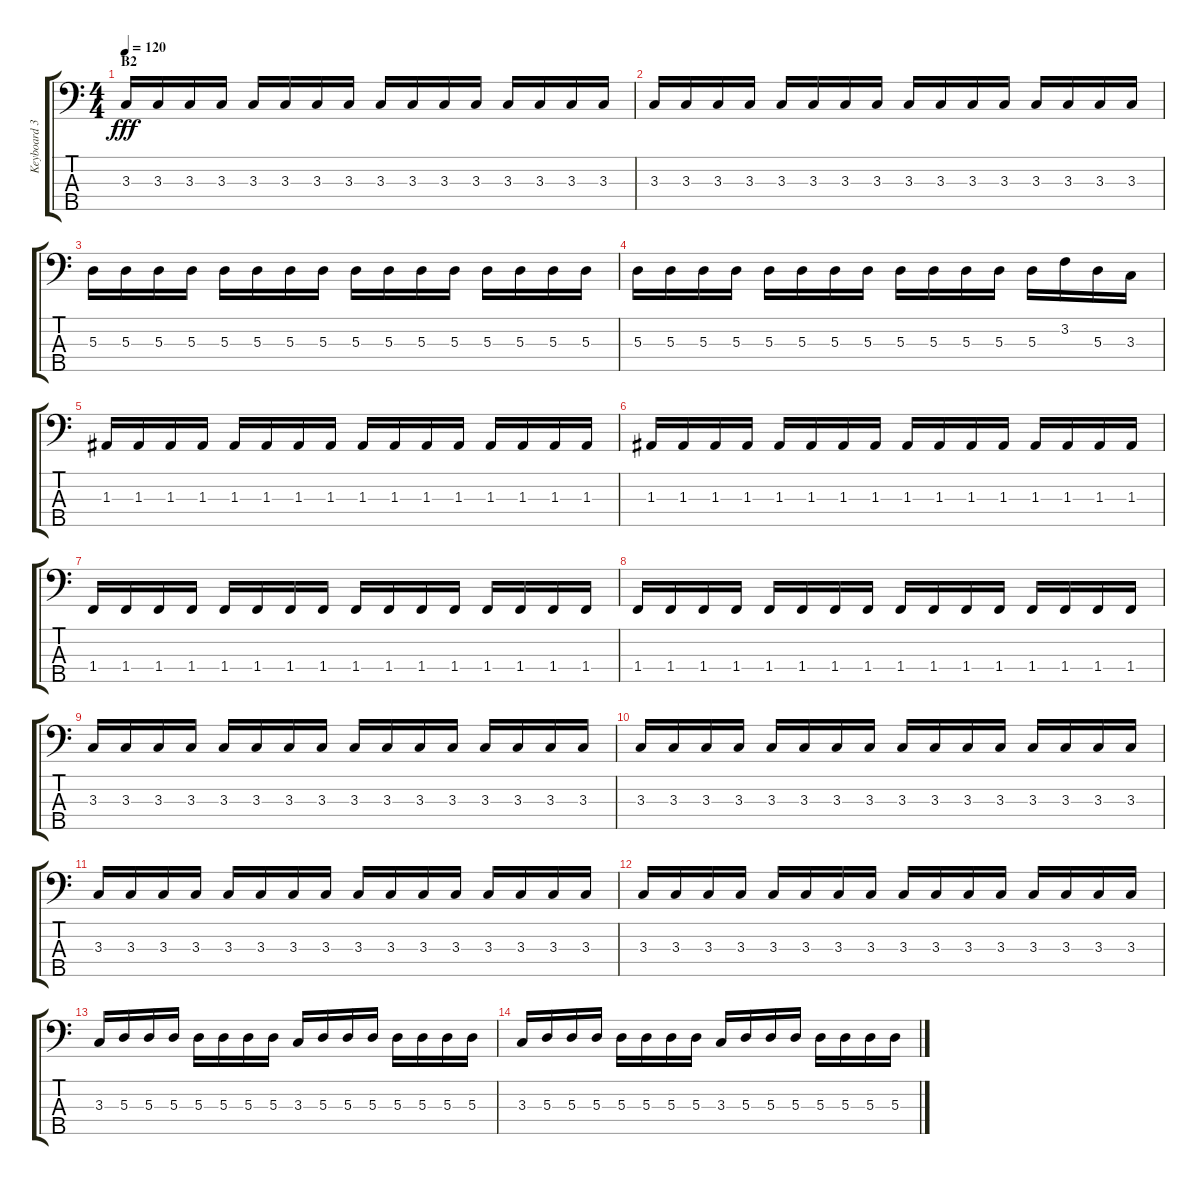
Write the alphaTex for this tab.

\track ("Keyboard 3" "Keyboard 3") {instrument synthbass2}
\staff {score tabs}
\tuning (G2 D2 A1 E1 B0) {hide}
\ts (4 4)
\section ("" "B2")
\tempo 120
\clef f4
\ks c
3.3.16{dy fff} 3.3.16 3.3.16 3.3.16 3.3.16 3.3.16 3.3.16 3.3.16 3.3.16 3.3.16 3.3.16 3.3.16 3.3.16 3.3.16 3.3.16 3.3.16 |
3.3.16 3.3.16 3.3.16 3.3.16 3.3.16 3.3.16 3.3.16 3.3.16 3.3.16 3.3.16 3.3.16 3.3.16 3.3.16 3.3.16 3.3.16 3.3.16 |
5.3.16 5.3.16 5.3.16 5.3.16 5.3.16 5.3.16 5.3.16 5.3.16 5.3.16 5.3.16 5.3.16 5.3.16 5.3.16 5.3.16 5.3.16 5.3.16 |
5.3.16 5.3.16 5.3.16 5.3.16 5.3.16 5.3.16 5.3.16 5.3.16 5.3.16 5.3.16 5.3.16 5.3.16 5.3.16 3.2.16 5.3.16 3.3.16 |
1.3.16 1.3.16 1.3.16 1.3.16 1.3.16 1.3.16 1.3.16 1.3.16 1.3.16 1.3.16 1.3.16 1.3.16 1.3.16 1.3.16 1.3.16 1.3.16 |
1.3.16 1.3.16 1.3.16 1.3.16 1.3.16 1.3.16 1.3.16 1.3.16 1.3.16 1.3.16 1.3.16 1.3.16 1.3.16 1.3.16 1.3.16 1.3.16 |
1.4.16 1.4.16 1.4.16 1.4.16 1.4.16 1.4.16 1.4.16 1.4.16 1.4.16 1.4.16 1.4.16 1.4.16 1.4.16 1.4.16 1.4.16 1.4.16 |
1.4.16 1.4.16 1.4.16 1.4.16 1.4.16 1.4.16 1.4.16 1.4.16 1.4.16 1.4.16 1.4.16 1.4.16 1.4.16 1.4.16 1.4.16 1.4.16 |
3.3.16 3.3.16 3.3.16 3.3.16 3.3.16 3.3.16 3.3.16 3.3.16 3.3.16 3.3.16 3.3.16 3.3.16 3.3.16 3.3.16 3.3.16 3.3.16 |
3.3.16 3.3.16 3.3.16 3.3.16 3.3.16 3.3.16 3.3.16 3.3.16 3.3.16 3.3.16 3.3.16 3.3.16 3.3.16 3.3.16 3.3.16 3.3.16 |
3.3.16 3.3.16 3.3.16 3.3.16 3.3.16 3.3.16 3.3.16 3.3.16 3.3.16 3.3.16 3.3.16 3.3.16 3.3.16 3.3.16 3.3.16 3.3.16 |
3.3.16 3.3.16 3.3.16 3.3.16 3.3.16 3.3.16 3.3.16 3.3.16 3.3.16 3.3.16 3.3.16 3.3.16 3.3.16 3.3.16 3.3.16 3.3.16 |
3.3.16 5.3.16 5.3.16 5.3.16 5.3.16 5.3.16 5.3.16 5.3.16 3.3.16 5.3.16 5.3.16 5.3.16 5.3.16 5.3.16 5.3.16 5.3.16 |
3.3.16 5.3.16 5.3.16 5.3.16 5.3.16 5.3.16 5.3.16 5.3.16 3.3.16 5.3.16 5.3.16 5.3.16 5.3.16 5.3.16 5.3.16 5.3.16
